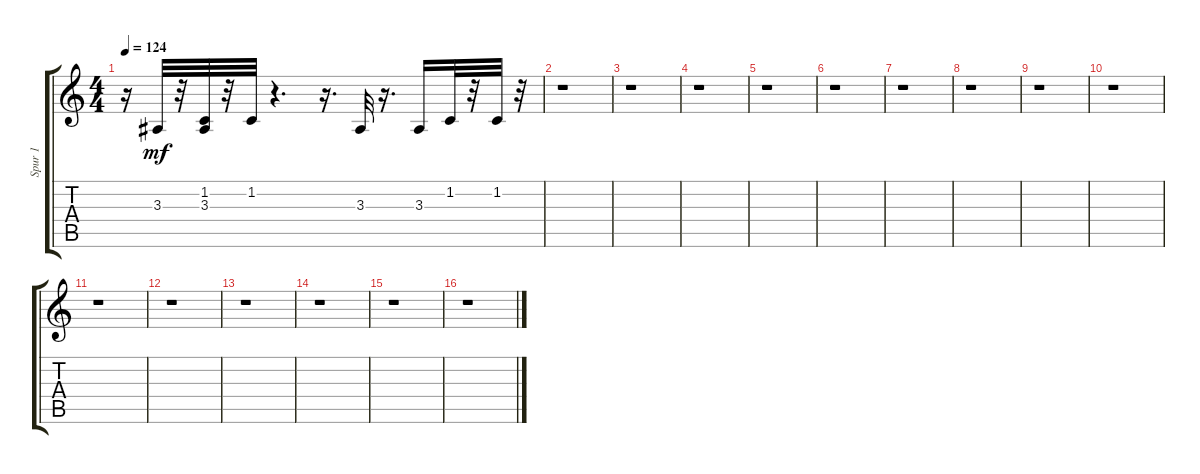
\track ("Spur 1" "Spur 1") {instrument lead2sawtooth}
\staff {score tabs}
\tuning (E4 B3 G3 D3 A2 E2) {hide}
\ts (4 4)
\tempo 124
\clef g2
\ks c
r.16{dy mf} 3.3.32 r.32 (1.2 3.3).32 r.32 1.2.32 r.4{d} r.16{d} 3.3.32 r.16{d} 3.3.16 1.2.32 r.32 1.2.32 r.32 |
r.1 |
r.1 |
r.1 |
r.1 |
r.1 |
r.1 |
r.1 |
r.1 |
r.1 |
r.1 |
r.1 |
r.1 |
r.1 |
r.1 |
r.1
